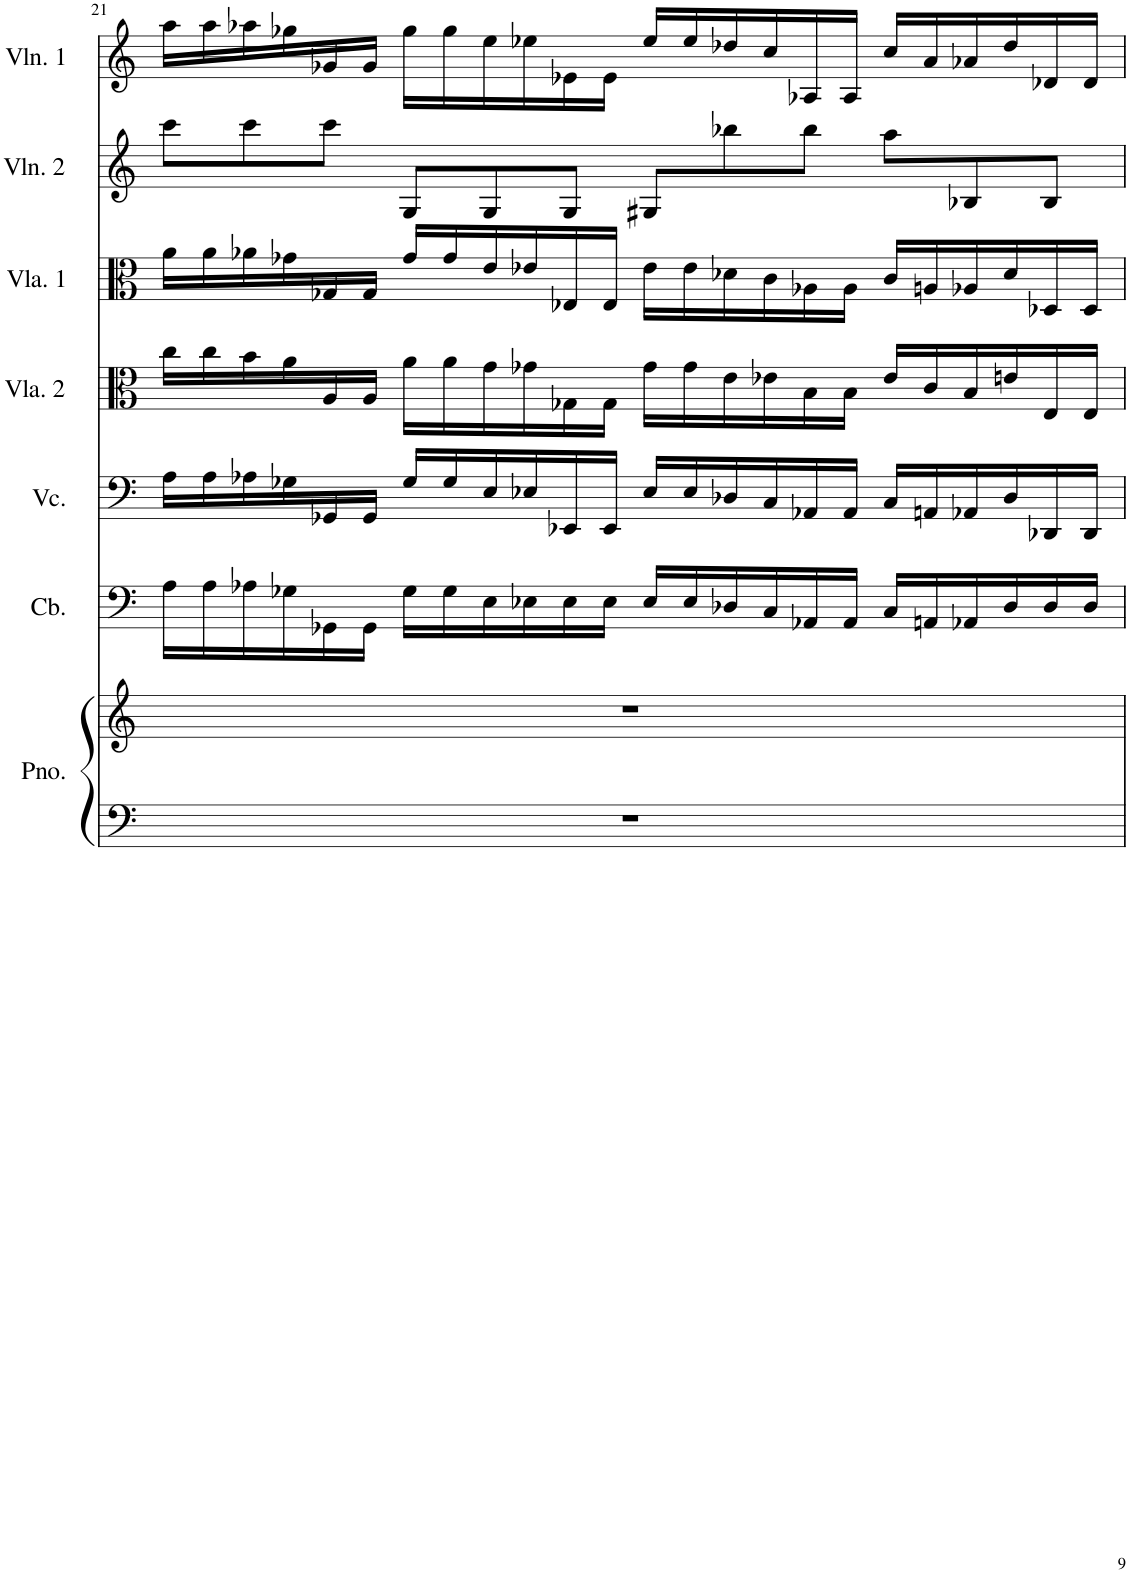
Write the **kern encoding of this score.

**kern	**kern	**kern	**kern	**kern	**kern	**kern	**kern
*part7	*part7	*part6	*part5	*part4	*part3	*part2	*part1
*staff8	*staff7	*staff6	*staff5	*staff4	*staff3	*staff2	*staff1
*I"Piano	*	*I"Kontrabasso	*I"Viulusello	*I"Viola 2	*I"Viola 1	*I"Viulu 2	*I"Viulu 1
*I'Pno.	*	*	*	*I'Vla. 2	*I'Vla. 1	*	*
!!LO:PB:g=z
*clefF4	*clefG2	*clefF4	*clefF4	*clefC3	*clefC3	*clefG2	*clefG2
*	*	*Trd7c12	*	*	*	*	*
*k[]	*k[]	*k[]	*k[]	*k[]	*k[]	*k[]	*k[]
*M12/8	*M12/8	*M12/8	*M12/8	*M12/8	*M12/8	*M12/8	*M12/8
=21	=21	=21	=21	=21	=21	=21	=21
1.r	1.r	16A\LL	16A\LL	16cc\LL	16a\LL	8ccc\L	16aa\LL
.	.	16A\	16A\	16cc\	16a\	.	16aa\
.	.	16A-X\	16A-X\	16b\	16a-X\	8ccc\	16aa-X\
.	.	16G-X\	16G-X\	16a\	16g-X\	.	16gg-X\
.	.	16GG-X\	16GG-X/	16A/	16G-X/	8ccc\J	16g-X/
.	.	16GG-\JJ	16GG-/JJ	16A/JJ	16G-/JJ	.	16g-/JJ
.	.	16G-\LL	16G-/LL	16a\LL	16g-/LL	8G/L	16gg-\LL
.	.	16G-\	16G-/	16a\	16g-/	.	16gg-\
.	.	16E\	16E/	16g\	16e/	8G/	16ee\
.	.	16E-X\	16E-X/	16g-X\	16e-X/	.	16ee-X\
.	.	16E-\	16EE-X/	16G-X\	16E-X/	8G/J	16e-X\
.	.	16E-\JJ	16EE-/JJ	16G-\JJ	16E-/JJ	.	16e-\JJ
.	.	16E-/LL	16E-/LL	16g-\LL	16e-\LL	8G#X/L	16ee-/LL
.	.	16E-/	16E-/	16g-\	16e-\	.	16ee-/
.	.	16D-X/	16D-X/	16e\	16d-X\	8bb-X\	16dd-X/
.	.	16C/	16C/	16e-X\	16c\	.	16cc/
.	.	16AA-X/	16AA-X/	16B\	16A-X\	8bb-\J	16A-X/
.	.	16AA-/JJ	16AA-/JJ	16B\JJ	16A-\JJ	.	16A-/JJ
.	.	16C/LL	16C/LL	16e-/LL	16c/LL	8aa\L	16cc/LL
.	.	16AAn/	16AAn/	16c/	16An/	.	16a/
.	.	16AA-X/	16AA-X/	16B/	16A-X/	8B-X/	16a-X/
.	.	16D-/	16D-/	16en/	16d-/	.	16dd-/
.	.	16D-/	16DD-X/	16E/	16D-X/	8B-/J	16d-X/
.	.	16D-/JJ	16DD-/JJ	16E/JJ	16D-/JJ	.	16d-/JJ
=	=	=	=	=	=	=	=
*-	*-	*-	*-	*-	*-	*-	*-
